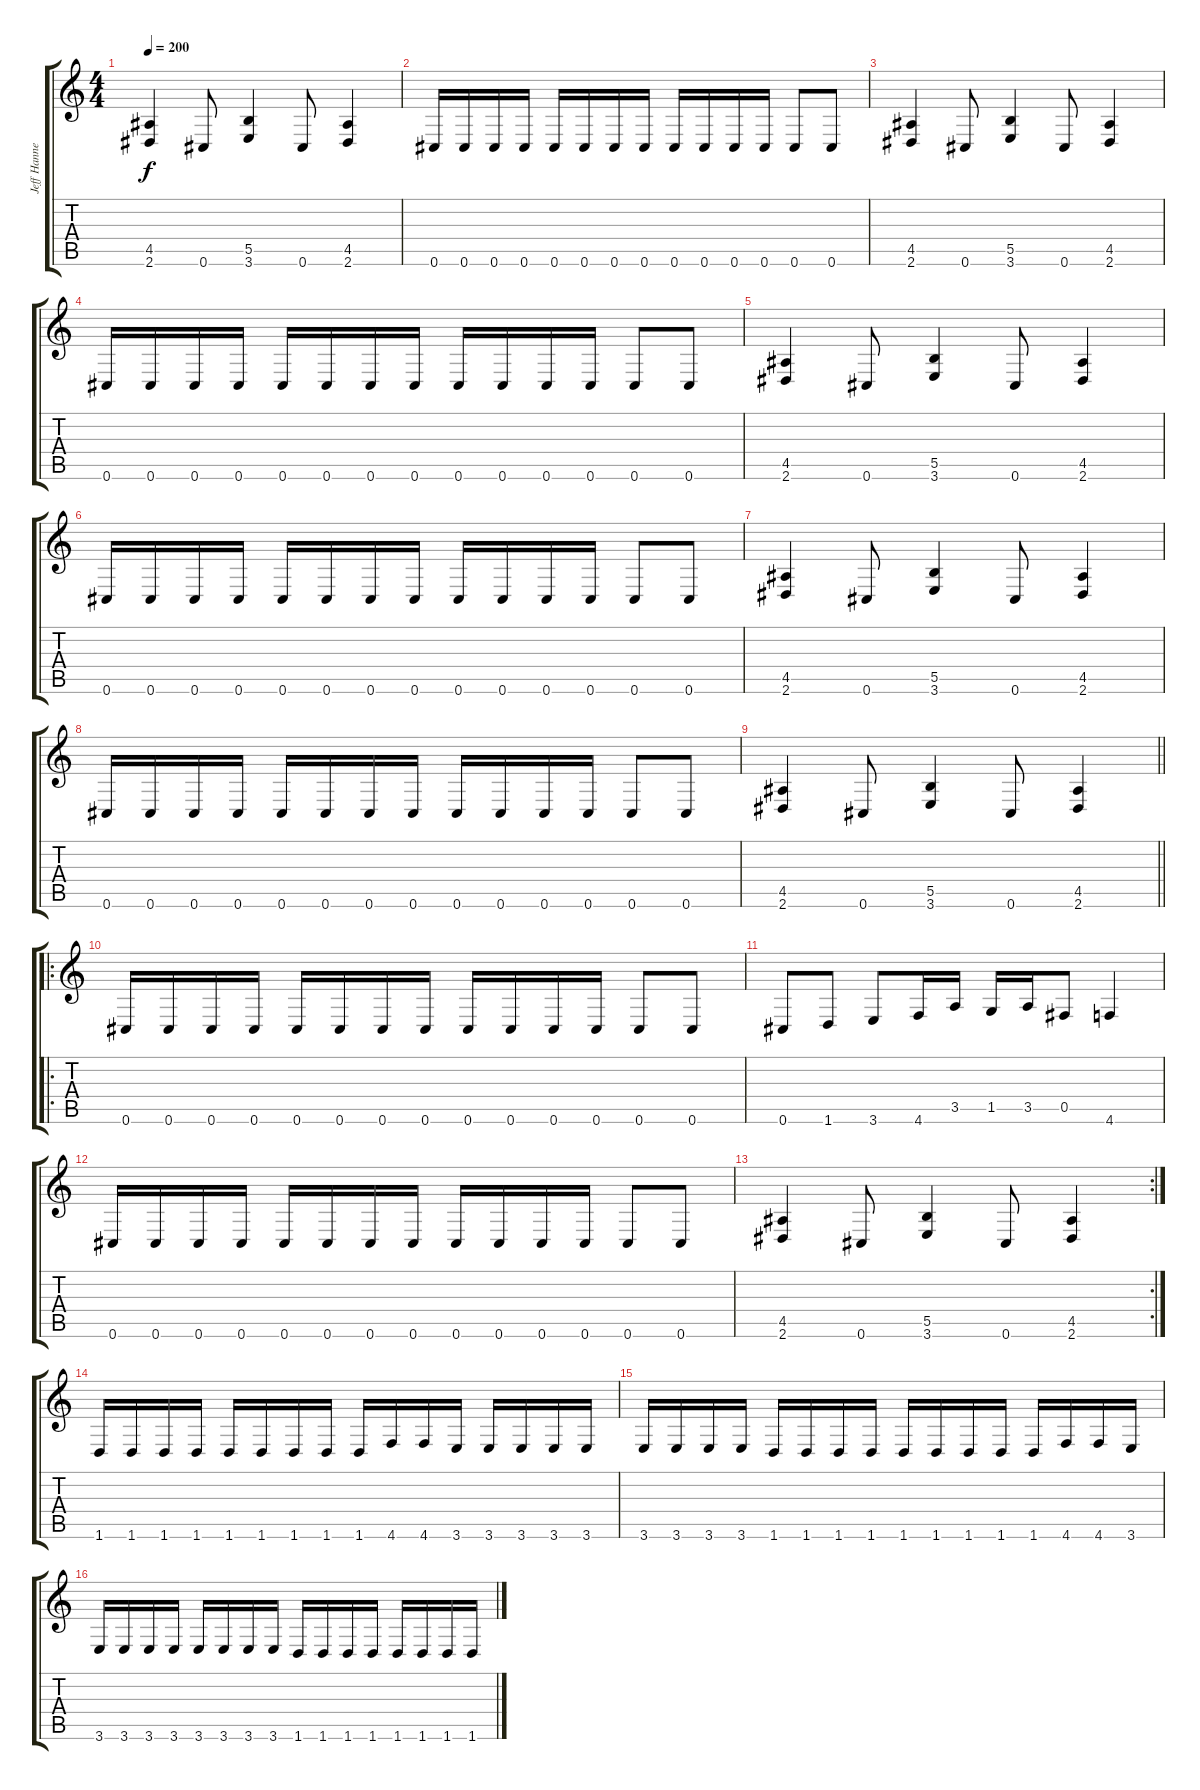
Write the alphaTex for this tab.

\track ("Jeff Hanneman" "Jeff Hanne") {instrument distortionguitar}
\staff {score tabs}
\tuning (Db4 Ab3 E3 B2 Gb2 Db2) {hide}
\ts (4 4)
\tempo 200
\clef g2
\ks c
(4.5 2.6).4{dy f} 0.6.8 (5.5 3.6).4 0.6.8 (4.5 2.6).4 |
0.6.16 0.6.16 0.6.16 0.6.16 0.6.16 0.6.16 0.6.16 0.6.16 0.6.16 0.6.16 0.6.16 0.6.16 0.6.8 0.6.8 |
(4.5 2.6).4 0.6.8 (5.5 3.6).4 0.6.8 (4.5 2.6).4 |
0.6.16 0.6.16 0.6.16 0.6.16 0.6.16 0.6.16 0.6.16 0.6.16 0.6.16 0.6.16 0.6.16 0.6.16 0.6.8 0.6.8 |
(4.5 2.6).4 0.6.8 (5.5 3.6).4 0.6.8 (4.5 2.6).4 |
0.6.16 0.6.16 0.6.16 0.6.16 0.6.16 0.6.16 0.6.16 0.6.16 0.6.16 0.6.16 0.6.16 0.6.16 0.6.8 0.6.8 |
(4.5 2.6).4 0.6.8 (5.5 3.6).4 0.6.8 (4.5 2.6).4 |
0.6.16 0.6.16 0.6.16 0.6.16 0.6.16 0.6.16 0.6.16 0.6.16 0.6.16 0.6.16 0.6.16 0.6.16 0.6.8 0.6.8 |
\barLineRight lightlight
(4.5 2.6).4 0.6.8 (5.5 3.6).4 0.6.8 (4.5 2.6).4 |
\ro
\section ("" "")
0.6.16 0.6.16 0.6.16 0.6.16 0.6.16 0.6.16 0.6.16 0.6.16 0.6.16 0.6.16 0.6.16 0.6.16 0.6.8 0.6.8 |
0.6.8 1.6.8 3.6.8 4.6.16 3.5.16 1.5.16 3.5.16 0.5.8 4.6.4 |
0.6.16 0.6.16 0.6.16 0.6.16 0.6.16 0.6.16 0.6.16 0.6.16 0.6.16 0.6.16 0.6.16 0.6.16 0.6.8 0.6.8 |
\rc 2
(4.5 2.6).4 0.6.8 (5.5 3.6).4 0.6.8 (4.5 2.6).4 |
1.6.16 1.6.16 1.6.16 1.6.16 1.6.16 1.6.16 1.6.16 1.6.16 1.6.16 4.6.16 4.6.16 3.6.16 3.6.16 3.6.16 3.6.16 3.6.16 |
3.6.16 3.6.16 3.6.16 3.6.16 1.6.16 1.6.16 1.6.16 1.6.16 1.6.16 1.6.16 1.6.16 1.6.16 1.6.16 4.6.16 4.6.16 3.6.16 |
3.6.16 3.6.16 3.6.16 3.6.16 3.6.16 3.6.16 3.6.16 3.6.16 1.6.16 1.6.16 1.6.16 1.6.16 1.6.16 1.6.16 1.6.16 1.6.16
